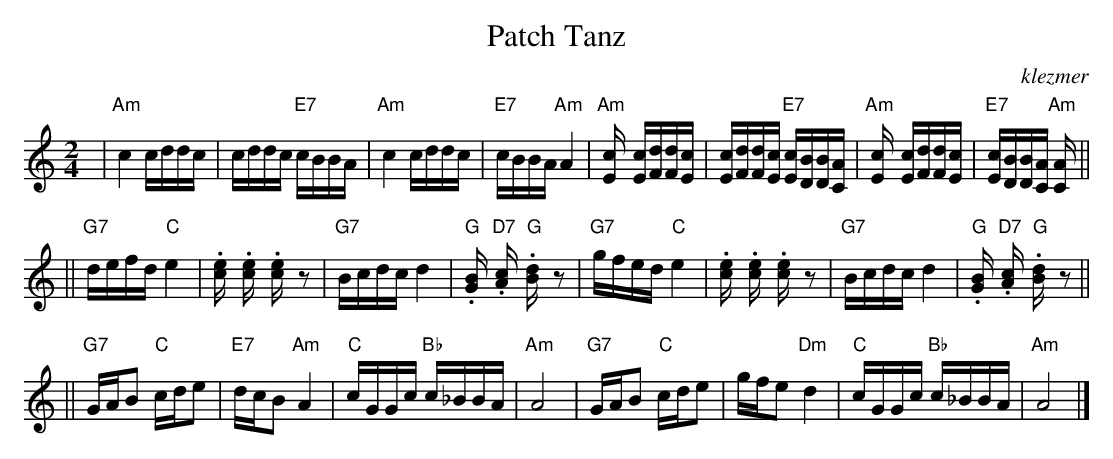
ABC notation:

X:1
T: Patch Tanz
O:klezmer
M: 2/4
L: 1/16
K: Am
| "Am"c4 cddc | cddc "E7"cBBA | "Am"c4 cddc | "E7"cBBA "Am"A4 \
| "Am"[c4E] [cE][dF][dF][cE] | [cE][dF][dF][cE] "E7"[cE][BD][BD][AC] | "Am"[c4E] [cE][dF][dF][cE] | "E7"[cE][BD][BD][AC] "Am"[A4C] ||
|| "G7"defd "C"e4 | .[e2c] .[e2c] .[e2c] z2 | "G7"Bcdc d4 | "G".[B2G] "D7".[c2A] "G".[d2B] z2 \
| "G7"gfed "C"e4 | .[e2c] .[e2c] .[e2c] z2 | "G7"Bcdc d4 | "G".[B2G] "D7".[c2A] "G".[d2B] z2 ||
|| "G7"GAB2 "C"cde2 | "E7"dcB2 "Am"A4 | "C"cGGc "Bb"c_BBA | "Am"A8 \
| "G7"GAB2 "C"cde2 | gfe2 "Dm"d4 | "C"cGGc "Bb"c_BBA | "Am"A8 |]
